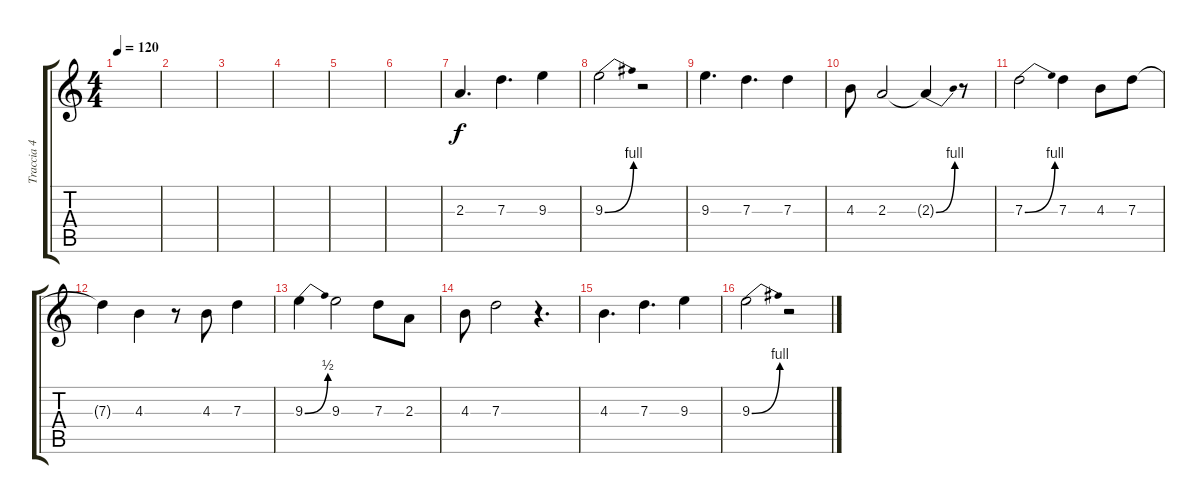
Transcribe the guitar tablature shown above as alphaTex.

\track ("Traccia 4" "Traccia 4") {instrument contrabass}
\staff {score tabs}
\tuning (E4 B3 G3 D3 A2 E2) {hide}
\ts (4 4)
\tempo 120
\clef g2
\ks c
|
|
|
|
|
|
2.3.4{d} 7.3.4{d} 9.3.4 |
9.3{be (bend 0 0 60 4)}.2 r.2 |
9.3.4{d} 7.3.4{d} 7.3.4 |
4.3.8 2.3.2 2.3{be (bend 0 0 60 4) t}.4 r.8 |
7.3{be (bend 0 0 60 4)}.2 7.3.4 4.3.8 7.3.8 |
7.3{t}.4 4.3.4 r.8 4.3.8 7.3.4 |
9.3{be (bend 0 0 60 2)}.4 9.3.2 7.3.8 2.3.8 |
4.3.8 7.3.2 r.4{d} |
4.3.4{d} 7.3.4{d} 9.3.4 |
9.3{be (bend 0 0 60 4)}.2 r.2
